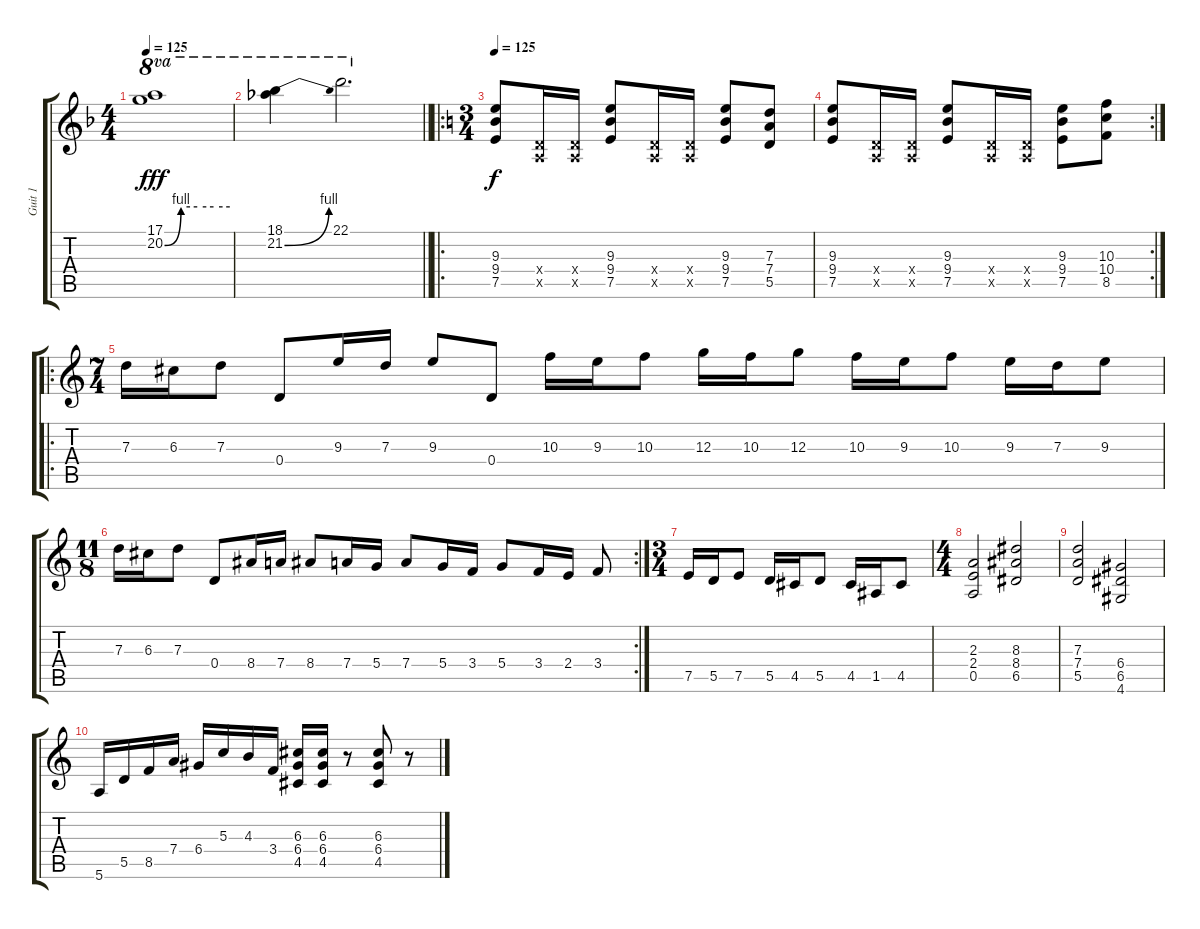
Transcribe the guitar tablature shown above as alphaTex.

\track ("Guit 1" "Guit 1") {instrument distortionguitar}
\staff {score tabs}
\tuning (E4 B3 G3 D3 A2 E2) {hide}
\ts (4 4)
\tempo 125
\clef g2
\ks f
(17.1 20.2{be (custom 0 0 15 4 30 4 45 4 60 4)}).1{ot 8va dy fff} |
\barLineRight lightlight
(18.1 21.2{be (bend 0 0 60 4)}).4{ot 8va} 22.1.2{d ot 8va} |
\ro
\ts (3 4)
\tempo 125
\ks c
(9.3 9.4 7.5).8{dy f} (0.4{x} 0.5{x}).16 (0.4{x} 0.5{x}).16 (9.3 9.4 7.5).8 (0.4{x} 0.5{x}).16 (0.4{x} 0.5{x}).16 (9.3 9.4 7.5).8 (7.3 7.4 5.5).8 |
\rc 2
(9.3 9.4 7.5).8 (0.4{x} 0.5{x}).16 (0.4{x} 0.5{x}).16 (9.3 9.4 7.5).8 (0.4{x} 0.5{x}).16 (0.4{x} 0.5{x}).16 (9.3 9.4 7.5).8 (10.3 10.4 8.5).8 |
\ro
\ts (7 4)
7.3.16 6.3.16 7.3.8 0.4.8 9.3.16 7.3.16 9.3.8 0.4.8 10.3.16 9.3.16 10.3.8 12.3.16 10.3.16 12.3.8 10.3.16 9.3.16 10.3.8 9.3.16 7.3.16 9.3.8 |
\rc 2
\ts (11 8)
7.3.16 6.3.16 7.3.8 0.4.8 8.4.16 7.4.16 8.4.8 7.4.16 5.4.16 7.4.8 5.4.16 3.4.16 5.4.8 3.4.16 2.4.16 3.4.8 |
\ts (3 4)
7.5.16 5.5.16 7.5.8 5.5.16 4.5.16 5.5.8 4.5.16 1.5.16 4.5.8 |
\ts (4 4)
(2.3 2.4 0.5).2 (8.3 8.4 6.5).2 |
(7.3 7.4 5.5).2 (6.4 6.5 4.6).2 |
5.6.16 5.5.16 8.5.16 7.4.16 6.4.16 5.3.16 4.3.16 3.4.16 (6.3 6.4 4.5).16 (6.3 6.4 4.5).16 r.8 (6.3 6.4 4.5).8 r.8
